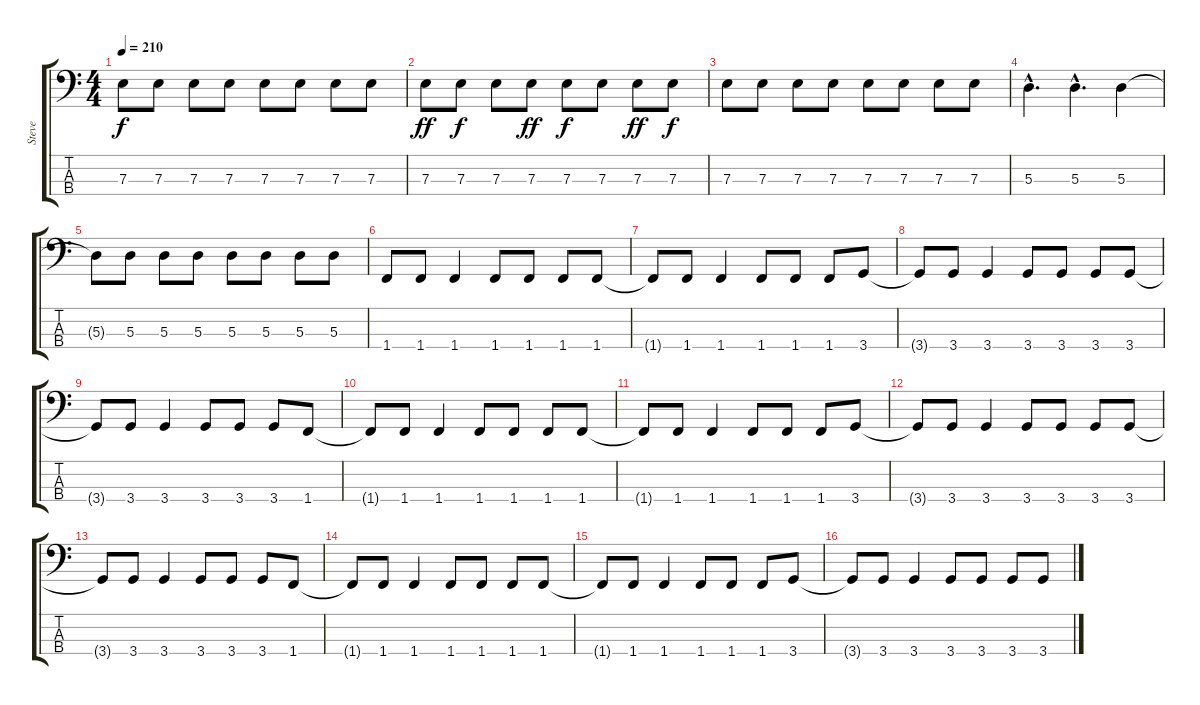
\track ("Steve" "Steve") {instrument electricbassfinger}
\staff {score tabs}
\tuning (G2 D2 A1 E1) {hide}
\ts (4 4)
\tempo 210
\clef f4
\ks c
7.3.8{dy f} 7.3.8 7.3.8 7.3.8 7.3.8 7.3.8 7.3.8 7.3.8 |
7.3.8{dy ff} 7.3.8{dy f} 7.3.8 7.3.8{dy ff} 7.3.8{dy f} 7.3.8 7.3.8{dy ff} 7.3.8{dy f} |
7.3.8 7.3.8 7.3.8 7.3.8 7.3.8 7.3.8 7.3.8 7.3.8 |
5.3{hac}.4{d} 5.3{hac}.4{d} 5.3.4 |
5.3{t}.8 5.3.8 5.3.8 5.3.8 5.3.8 5.3.8 5.3.8 5.3.8 |
1.4.8 1.4.8 1.4.4 1.4.8 1.4.8 1.4.8 1.4.8 |
1.4{t}.8 1.4.8 1.4.4 1.4.8 1.4.8 1.4.8 3.4.8 |
3.4{t}.8 3.4.8 3.4.4 3.4.8 3.4.8 3.4.8 3.4.8 |
3.4{t}.8 3.4.8 3.4.4 3.4.8 3.4.8 3.4.8 1.4.8 |
1.4{t}.8 1.4.8 1.4.4 1.4.8 1.4.8 1.4.8 1.4.8 |
1.4{t}.8 1.4.8 1.4.4 1.4.8 1.4.8 1.4.8 3.4.8 |
3.4{t}.8 3.4.8 3.4.4 3.4.8 3.4.8 3.4.8 3.4.8 |
3.4{t}.8 3.4.8 3.4.4 3.4.8 3.4.8 3.4.8 1.4.8 |
1.4{t}.8 1.4.8 1.4.4 1.4.8 1.4.8 1.4.8 1.4.8 |
1.4{t}.8 1.4.8 1.4.4 1.4.8 1.4.8 1.4.8 3.4.8 |
3.4{t}.8 3.4.8 3.4.4 3.4.8 3.4.8 3.4.8 3.4.8
